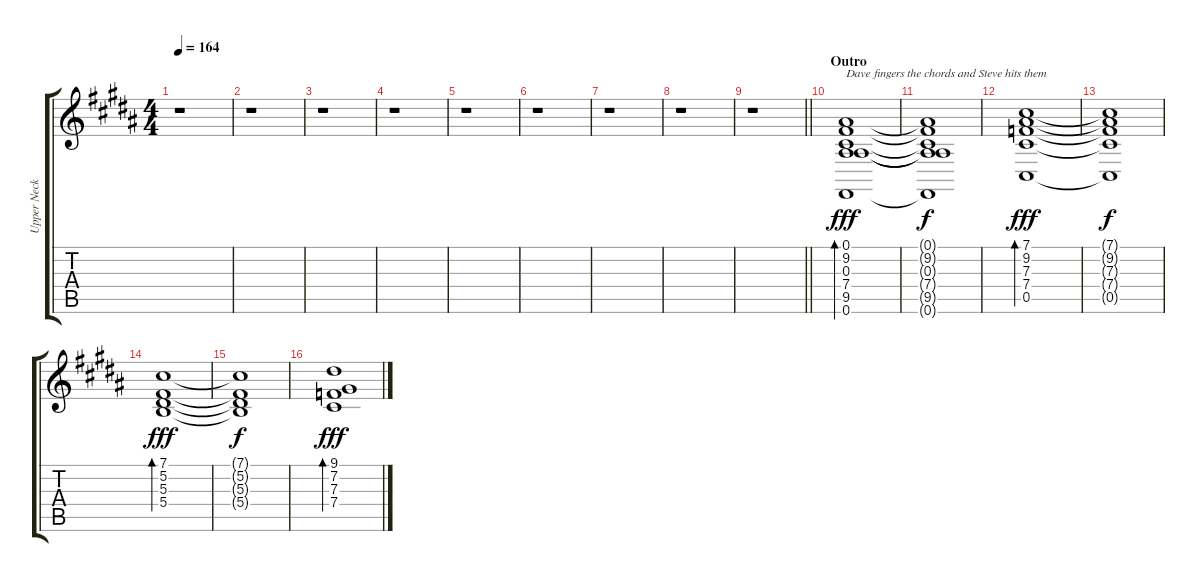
\track ("Upper Neck (12-String)" "Upper Neck") {instrument synthstrings2}
\staff {score tabs}
\tuning (Gb4 Db4 Bb3 Gb3 Db3 Gb2) {hide}
\ts (4 4)
\tempo 164
\clef g2
\ks b
r.1{dy f} |
r.1 |
r.1 |
r.1 |
r.1 |
r.1 |
r.1 |
r.1 |
\barLineRight lightlight
r.1 |
\section ("" "Outro")
(0.1 9.2 0.3 7.4 9.5 0.6).1{bd 240 txt "Dave fingers the chords and Steve hits them" dy fff} |
(0.1{t} 9.2{t} 0.3{t} 7.4{t} 9.5{t} 0.6{t}).1{dy f} |
(7.1 9.2 7.3 7.4 0.5).1{bd 240 dy fff} |
(7.1{t} 9.2{t} 7.3{t} 7.4{t} 0.5{t}).1{dy f} |
(7.1 5.2 5.3 5.4).1{bd 240 dy fff} |
(7.1{t} 5.2{t} 5.3{t} 5.4{t}).1{dy f} |
(9.1 7.2 7.3 7.4).1{bd 240 dy fff}
